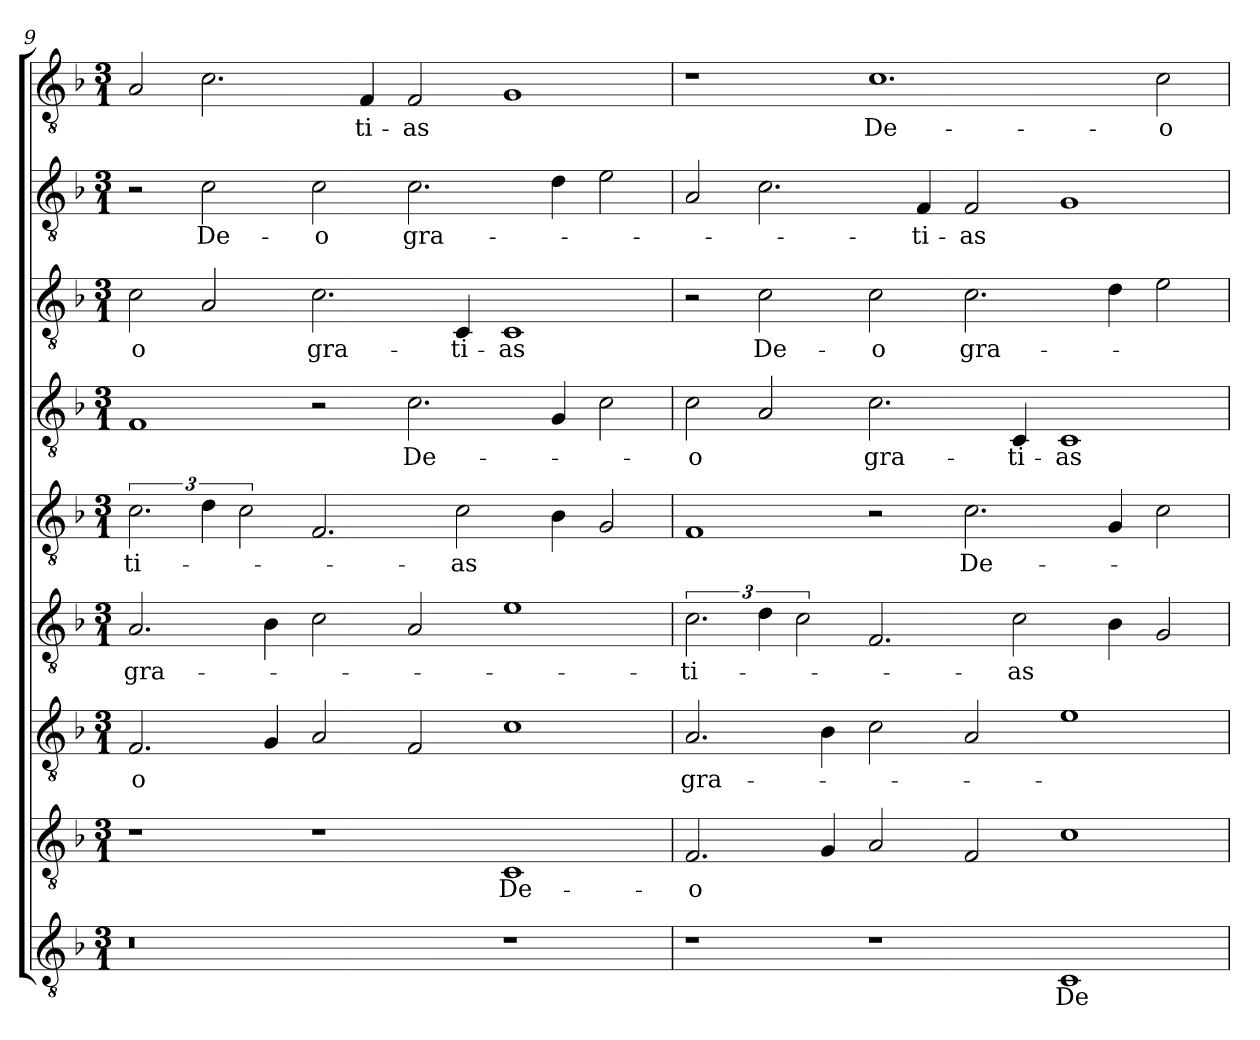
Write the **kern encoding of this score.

**kern	**text	**kern	**text	**kern	**text	**kern	**text	**kern	**text	**kern	**text	**kern	**text	**kern	**text	**kern	**text
*part9	*part9	*part8	*part8	*part7	*part7	*part6	*part6	*part5	*part5	*part4	*part4	*part3	*part3	*part2	*part2	*part1	*part1
*staff9	*staff9	*staff8	*staff8	*staff7	*staff7	*staff6	*staff6	*staff5	*staff5	*staff4	*staff4	*staff3	*staff3	*staff2	*staff2	*staff1	*staff1
*clefGv2	*	*clefGv2	*	*clefGv2	*	*clefGv2	*	*clefGv2	*	*clefGv2	*	*clefGv2	*	*clefGv2	*	*clefGv2	*
*k[b-]	*	*k[b-]	*	*k[b-]	*	*k[b-]	*	*k[b-]	*	*k[b-]	*	*k[b-]	*	*k[b-]	*	*k[b-]	*
*F:	*	*F:	*	*F:	*	*F:	*	*F:	*	*F:	*	*F:	*	*F:	*	*F:	*
*M3/1	*	*M3/1	*	*M3/1	*	*M3/1	*	*M3/1	*	*M3/1	*	*M3/1	*	*M3/1	*	*M3/1	*
=9	=9	=9	=9	=9	=9	=9	=9	=9	=9	=9	=9	=9	=9	=9	=9	=9	=9
!	!	!	!	!	!LO:LY:b	!	!LO:LY:b	!	!LO:LY:b	!	!	!	!LO:LY:b	!	!	!	!
0r	.	1r	.	2.F/	-o	2.A/	gra-	3.c\	-ti-	1F	.	2c\	-o	2r	.	2A/	.
!	!	!	!	!	!	!	!	!	!	!	!	!	!	!	!LO:LY:b	!	!
.	.	.	.	.	.	.	.	6d\	.	.	.	2A/	.	2c\	De-	2.c\	.
.	.	.	.	.	.	.	.	3c\	.	.	.	.	.	.	.	.	.
.	.	.	.	4G/	.	4B-\	.	.	.	.	.	.	.	.	.	.	.
!	!	!	!	!	!	!	!	!	!	!	!	!	!LO:LY:b	!	!LO:LY:b	!	!
.	.	1r	.	2A/	.	2c\	.	2.F/	.	2r	.	2.c\	gra-	2c\	-o	.	.
!	!	!	!	!	!	!	!	!	!	!	!	!	!	!	!	!	!LO:LY:b
.	.	.	.	.	.	.	.	.	.	.	.	.	.	.	.	4F/	-ti-
!	!	!	!	!	!	!	!	!	!	!	!LO:LY:b	!	!	!	!LO:LY:b	!	!LO:LY:b
.	.	.	.	2F/	.	2A/	.	.	.	2.c\	De-	.	.	2.c\	gra-	2F/	-as
!	!	!	!	!	!	!	!	!	!LO:LY:b	!	!	!	!LO:LY:b	!	!	!	!
.	.	.	.	.	.	.	.	2c\	-as	.	.	4C/	-ti-	.	.	.	.
!	!	!	!LO:LY:b	!	!	!	!	!	!	!	!	!	!LO:LY:b	!	!	!	!
1r	.	1C	-De-	1c	.	1e	.	.	.	.	.	1C	-as	.	.	1G	.
.	.	.	.	.	.	.	.	4B-\	.	4G/	.	.	.	4d\	.	.	.
.	.	.	.	.	.	.	.	2G/	.	2c\	.	.	.	2e\	.	.	.
!!LO:PB:g=z
=10	=10	=10	=10	=10	=10	=10	=10	=10	=10	=10	=10	=10	=10	=10	=10	=10	=10
!	!	!	!LO:LY:b	!	!LO:LY:b	!	!LO:LY:b	!	!	!	!LO:LY:b	!	!	!	!	!	!
1r	.	2.F/	o	2.A/	gra-	3.c\	-ti-	1F	.	2c\	-o	2r	.	2A/	.	1r	.
!	!	!	!	!	!	!	!	!	!	!	!	!	!LO:LY:b	!	!	!	!
.	.	.	.	.	.	6d\	.	.	.	2A/	.	2c\	De-	2.c\	.	.	.
.	.	.	.	.	.	3c\	.	.	.	.	.	.	.	.	.	.	.
.	.	4G/	.	4B-\	.	.	.	.	.	.	.	.	.	.	.	.	.
!	!	!	!	!	!	!	!	!	!	!	!LO:LY:b	!	!LO:LY:b	!	!	!	!LO:LY:b
1r	.	2A/	.	2c\	.	2.F/	.	2r	.	2.c\	gra-	2c\	-o	.	.	1.c	De-
!	!	!	!	!	!	!	!	!	!	!	!	!	!	!	!LO:LY:b	!	!
.	.	.	.	.	.	.	.	.	.	.	.	.	.	4F/	-ti-	.	.
!	!	!	!	!	!	!	!	!	!LO:LY:b	!	!	!	!LO:LY:b	!	!LO:LY:b	!	!
.	.	2F/	.	2A/	.	.	.	2.c\	De-	.	.	2.c\	gra-	2F/	-as	.	.
!	!	!	!	!	!	!	!LO:LY:b	!	!	!	!LO:LY:b	!	!	!	!	!	!
.	.	.	.	.	.	2c\	-as	.	.	4C/	-ti-	.	.	.	.	.	.
!	!LO:LY:b	!	!	!	!	!	!	!	!	!	!LO:LY:b	!	!	!	!	!	!
1C	-De-	1c	.	1e	.	.	.	.	.	1C	-as	.	.	1G	.	.	.
.	.	.	.	.	.	4B-\	.	4G/	.	.	.	4d\	.	.	.	.	.
!	!	!	!	!	!	!	!	!	!	!	!	!	!	!	!	!	!LO:LY:b
.	.	.	.	.	.	2G/	.	2c\	.	.	.	2e\	.	.	.	2c\	-o
=	=	=	=	=	=	=	=	=	=	=	=	=	=	=	=	=	=
*-	*-	*-	*-	*-	*-	*-	*-	*-	*-	*-	*-	*-	*-	*-	*-	*-	*-
